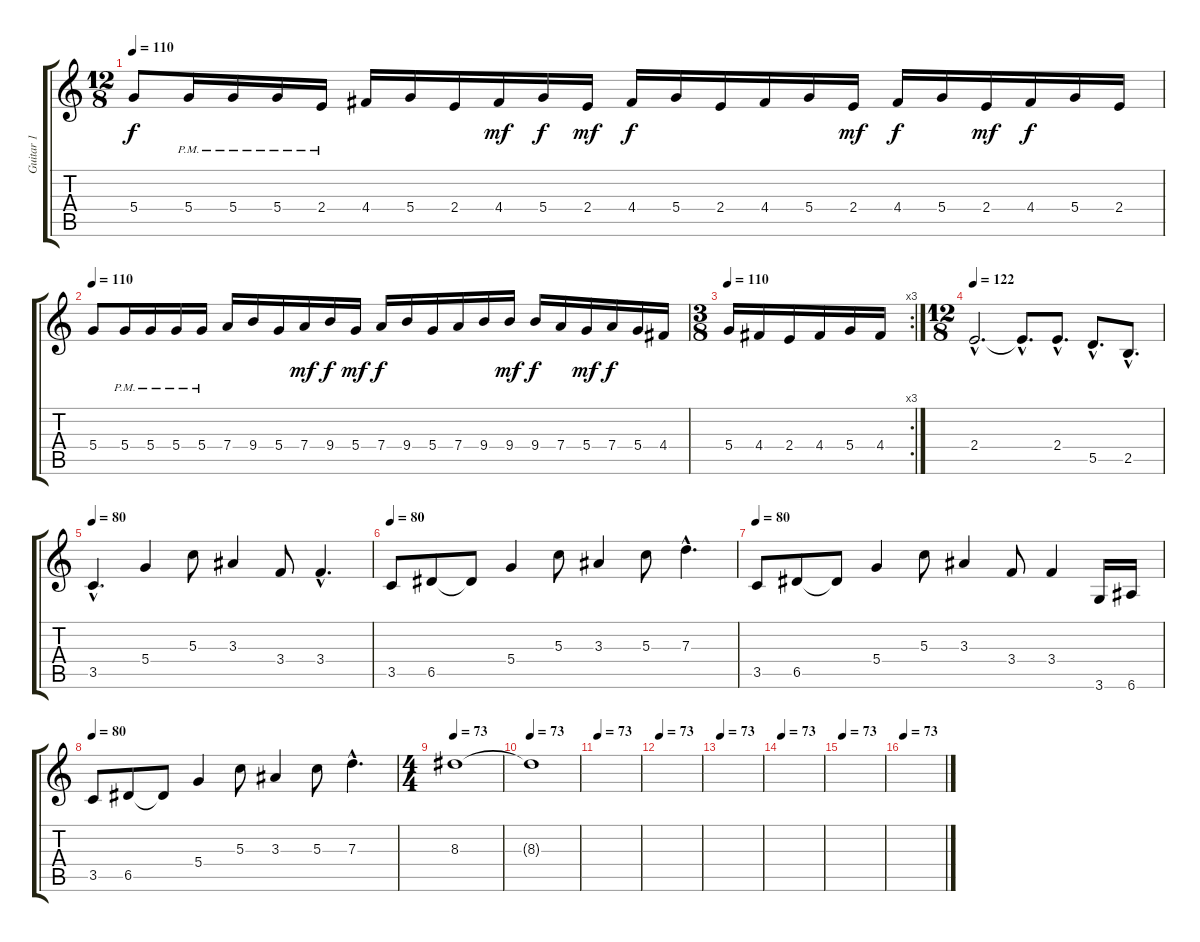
\track ("Guitar 1" "Guitar 1") {instrument distortionguitar}
\staff {score tabs}
\tuning (E4 B3 G3 D3 A2 E2) {hide}
\ts (12 8)
\tempo 110
\clef g2
\ks c
5.4.8{dy f} 5.4{pm}.16 5.4{pm}.16 5.4{pm}.16 2.4{pm}.16 4.4.16 5.4.16 2.4.16 4.4.16{dy mf} 5.4.16{dy f} 2.4.16{dy mf} 4.4.16{dy f} 5.4.16 2.4.16 4.4.16 5.4.16 2.4.16{dy mf} 4.4.16{dy f} 5.4.16 2.4.16{dy mf} 4.4.16{dy f} 5.4.16 2.4.16 |
\tempo 110
5.4.8 5.4{pm}.16 5.4{pm}.16 5.4{pm}.16 5.4{pm}.16 7.4.16 9.4.16 5.4.16 7.4.16{dy mf} 9.4.16{dy f} 5.4.16{dy mf} 7.4.16{dy f} 9.4.16 5.4.16 7.4.16 9.4.16 9.4.16{dy mf} 9.4.16{dy f} 7.4.16 5.4.16{dy mf} 7.4.16{dy f} 5.4.16 4.4.16 |
\rc 3
\ts (3 8)
\tempo 110
5.4.16 4.4.16 2.4.16 4.4.16 5.4.16 4.4.16 |
\ts (12 8)
\tempo 122
2.4{hac}.2{d} 2.4{hac t}.8{d} 2.4{hac}.8{d} 5.5{hac}.8{d} 2.5{hac}.8{d} |
\tempo 80
3.5{hac}.4{d} 5.4.4 5.3.8 3.3.4 3.4.8 3.4{hac}.4{d} |
\tempo 80
3.5.8 6.5.8 6.5{t}.8 5.4.4 5.3.8 3.3.4 5.3.8 7.3{hac}.4{d} |
\tempo 80
3.5.8 6.5.8 6.5{t}.8 5.4.4 5.3.8 3.3.4 3.4.8 3.4.4 3.6.16 6.6.16 |
\tempo 80
3.5.8 6.5.8 6.5{t}.8 5.4.4 5.3.8 3.3.4 5.3.8 7.3{hac}.4{d} |
\ts (4 4)
\tempo 73
8.3.1{volume 0} |
\tempo 73
8.3{t}.1 |
\tempo 73
|
\tempo 73
|
\tempo 73
|
\tempo 73
|
\tempo 73
|
\tempo 73
